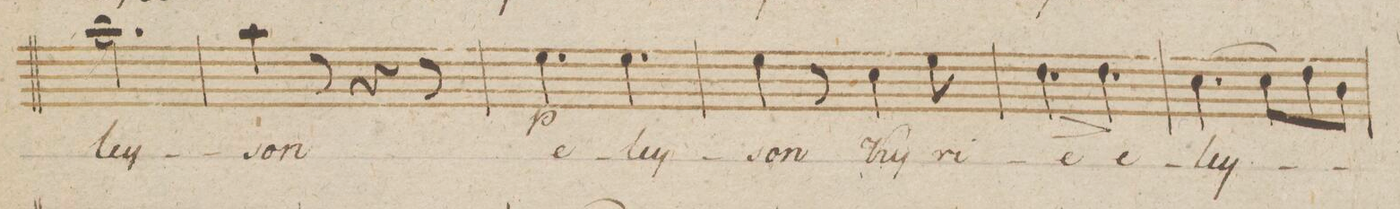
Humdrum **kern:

**kern	**text	**dynam
*I"Canto	*	*
*clefC1	*	*
*k[b-]	*	*
*M6/8	*	*
2.ff\	-ley-	.
=91	=91	=91
4ff\	-son	.
8r	.	.
4r	.	.
8r	.	.
=92	=92	=92
4.cc\	e-	p
4.cc\	-ley-	.
=93	=93	=93
4cc\	-son	.
8r	.	.
4a\	Ky-	.
8cc\	-ri-	.
=94	=94	=94
4.b-\	-e	.
4.b-^\	e-	.
=95	=95	=95
[4.a\	-ley-	.
8a\L]	.	.
8b-\	.	.
8g\J	.	.
=96	=96	=96
*-	*-	*-
